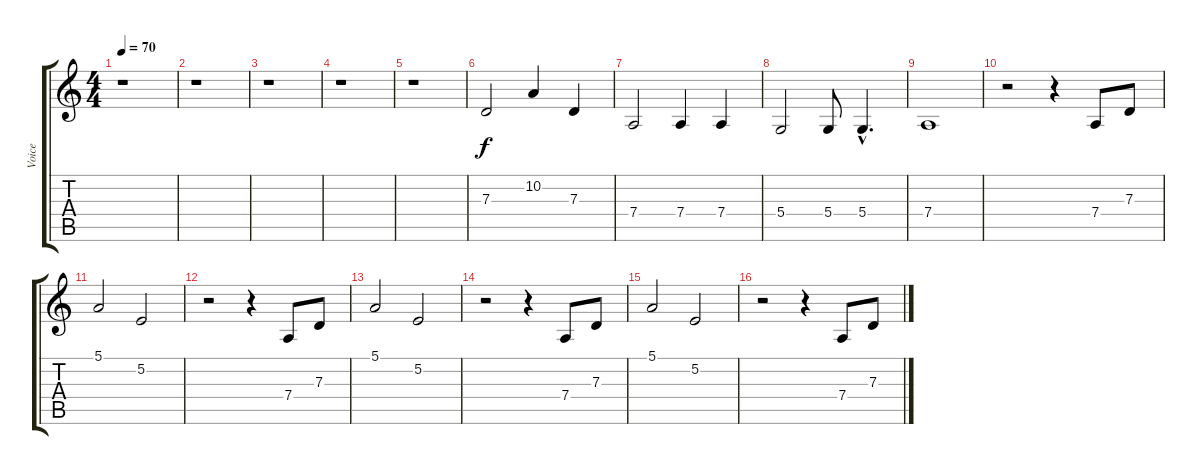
\track ("Voice" "Voice") {instrument cello}
\staff {score tabs}
\tuning (E4 B3 G3 D3 A2 E2) {hide}
\ts (4 4)
\tempo 70
\clef g2
\ks c
r.1{dy f} |
r.1 |
r.1 |
r.1 |
r.1 |
7.3.2 10.2.4 7.3.4 |
7.4.2 7.4.4 7.4.4 |
5.4.2 5.4.8 5.4{hac}.4{d} |
7.4.1 |
r.2 r.4 7.4.8 7.3.8 |
5.1.2 5.2.2 |
r.2 r.4 7.4.8 7.3.8 |
5.1.2 5.2.2 |
r.2 r.4 7.4.8 7.3.8 |
5.1.2 5.2.2 |
r.2 r.4 7.4.8 7.3.8
